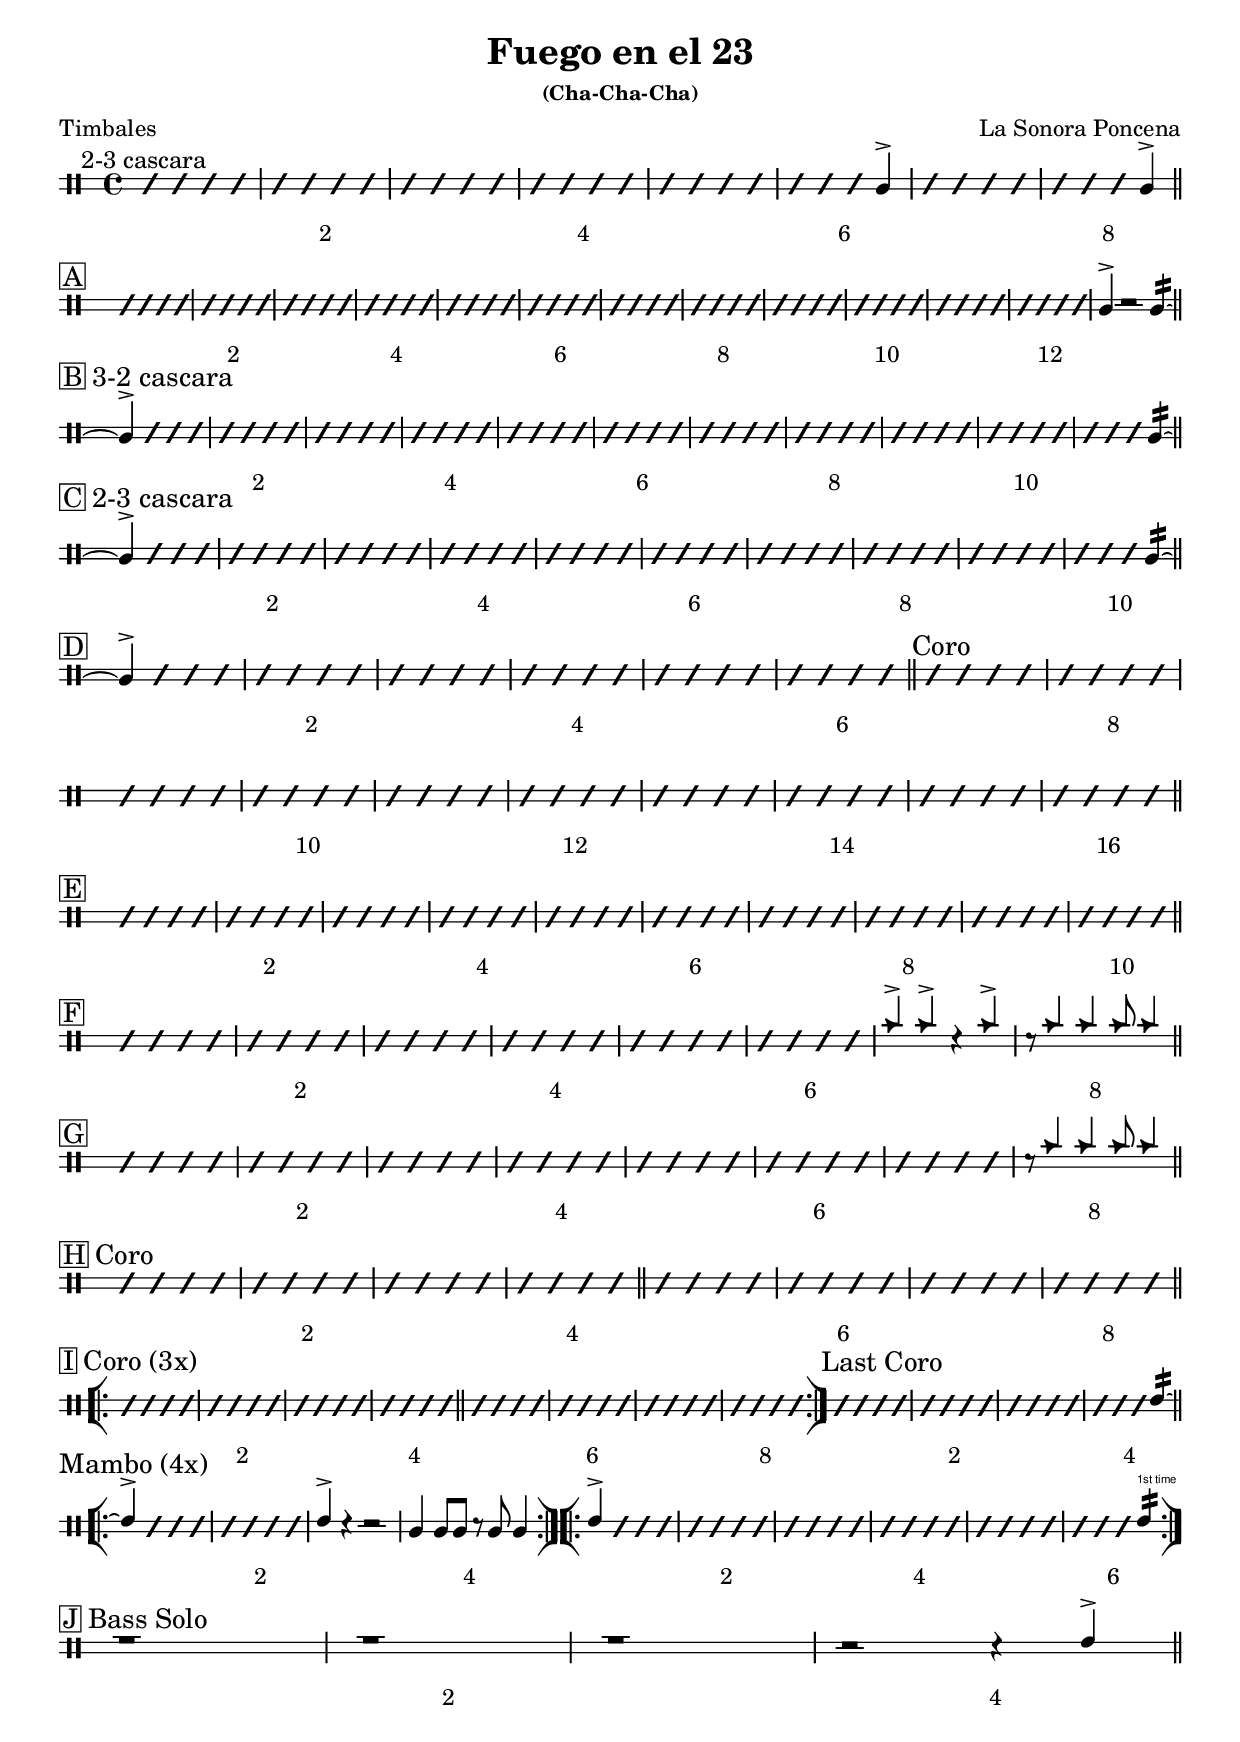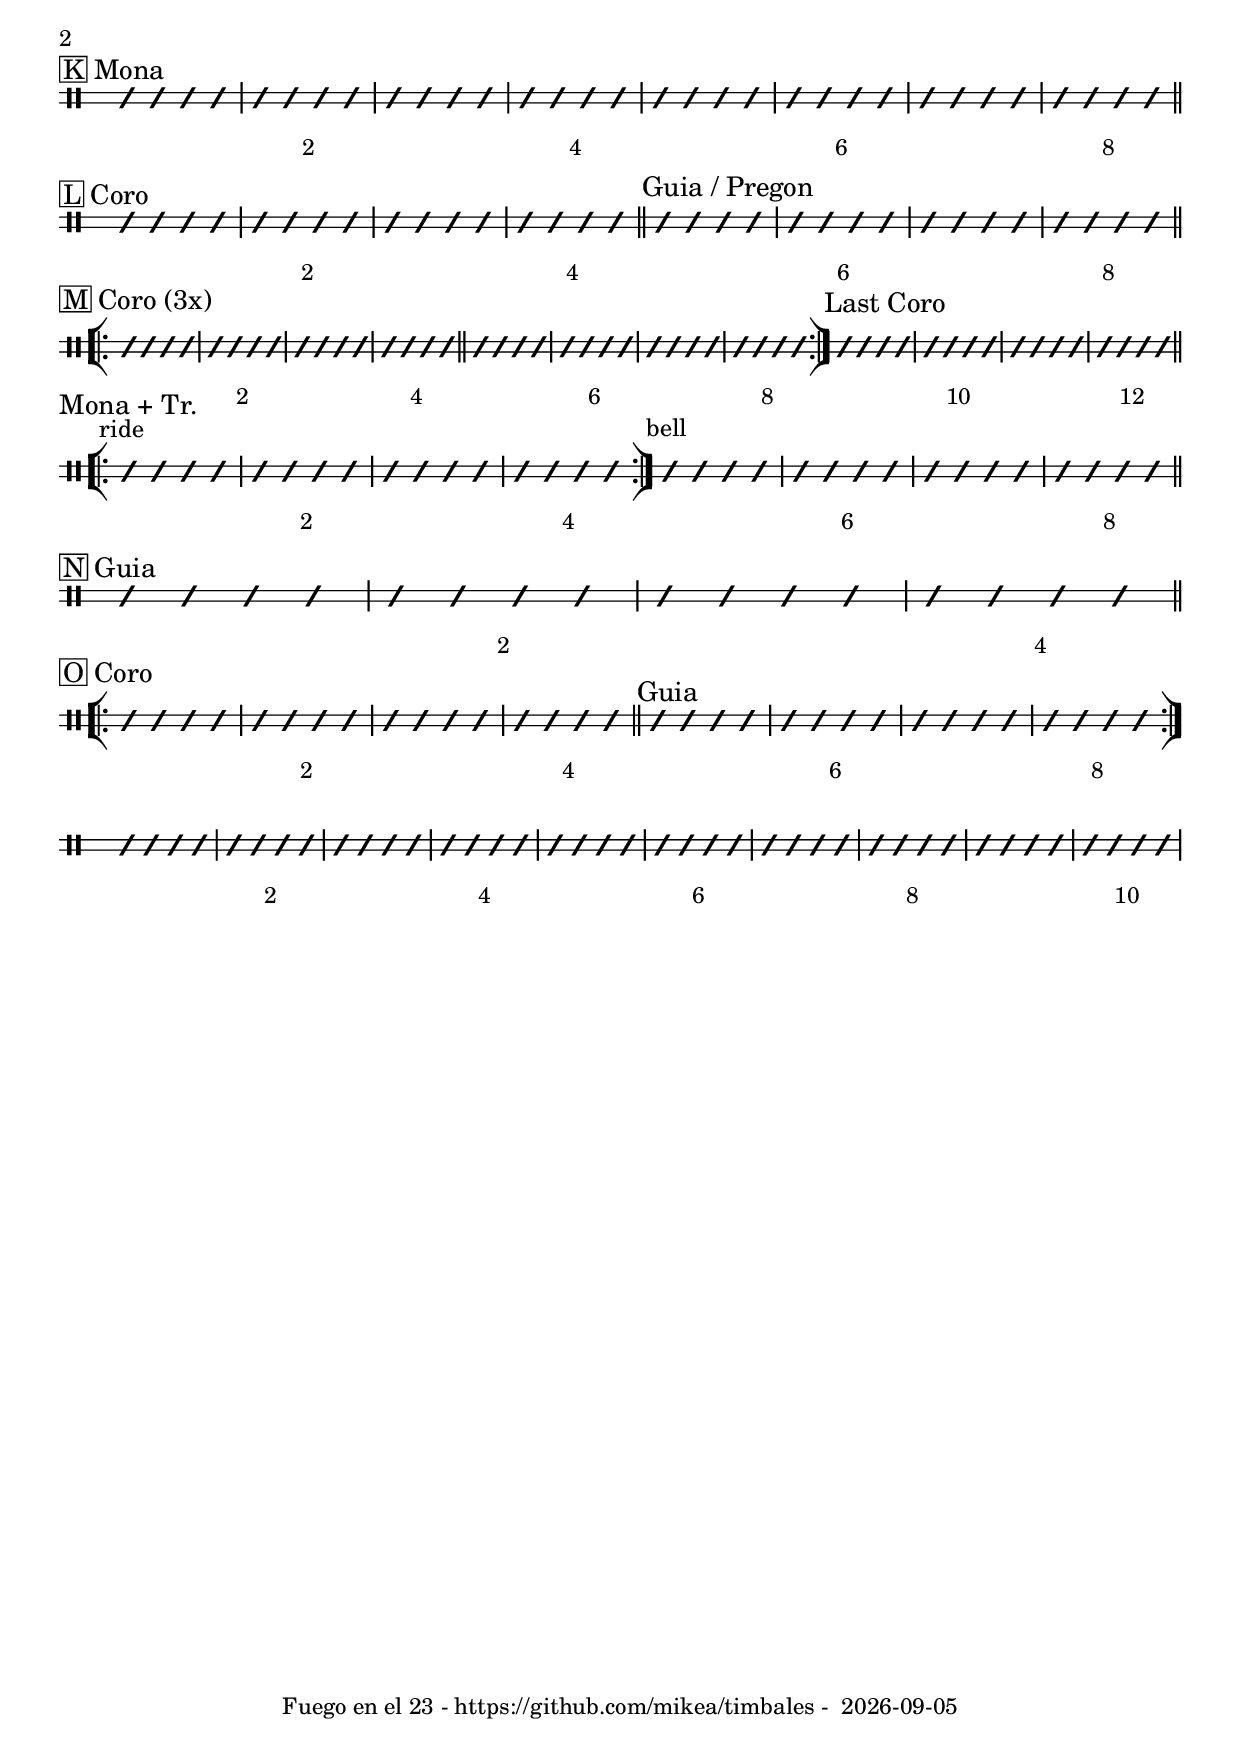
\version "2.24.2"
\include "charts/common.ly"

date = #(strftime "%Y-%m-%d" (localtime (current-time)))

\header {
  title = "Fuego en el 23"
  composer = "La Sonora Poncena"
  subsubtitle = "(Cha-Cha-Cha)"
  poet = "Timbales"
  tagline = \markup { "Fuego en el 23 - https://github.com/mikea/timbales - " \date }
}

\newTimbalesStaff <<
    \newDrumVoiceOne \drummode { 
        \override Score.BarNumber.break-visibility = ##(#f #t #t)

        % intro
        \textMark "2-3 cascara"
        \comp #4 | \comp #4 | \comp #4 | \comp #4 |
        \comp #4 | \rs \rs \rs timl4^> | \comp #4 | \rs \rs \rs timl4^> |
        \bar "||" 


        % A
        \sect "A" ""
        \comp #4 | \comp #4 | \comp #4 | \comp #4 |
        \comp #4 | \comp #4 | \comp #4 | \comp #4 |
        \comp #4 | \comp #4 | \comp #4 | \comp #4 |
        timl4^> r2 timl4:16~ | 
        \bar "||" 

        % B
        \sect "B" "3-2 cascara"
        timl4^> \rs \rs \rs | \comp #4 | \comp #4 | \comp #4 |
        \comp #4 | \comp #4 | \comp #4 | \comp #4 |
        \comp #4 | \comp #4 | \rs \rs \rs timl4:16~ |
        \bar "||" 


        % C
        \sect "C" "2-3 cascara"
        timl4^> \rs \rs \rs | \comp #4 | \comp #4 | \comp #4 |
        \comp #4 | \comp #4 | \comp #4 | \comp #4 |
        \comp #4 |  \rs \rs \rs timl4:16~ | 
        \bar "||" 

        % D
        \sect "D" ""
        timl4^> \rs \rs \rs | \comp #4 | \comp #4 | \comp #4 |
        \comp #4 | \comp #4 | 
        \bar "||" 
        \sectionLabel "Coro"
        \comp #4 | \comp #4 |
        \comp #4 | \comp #4 | \comp #4 | \comp #4 |
        \comp #4 | \comp #4 | \comp #4 | \comp #4 |
        \bar "||" 

        % E
        \sect "E" ""
        \comp #4 | \comp #4 | \comp #4 | \comp #4 |
        \comp #4 | \comp #4 | \comp #4 | \comp #4 |
        \comp #4 | \comp #4 | 
        \bar "||" 

        % F
        \sect "F" ""
        \comp #4 | \comp #4 | \comp #4 | \comp #4 |
        \comp #4 | \comp #4 | cb4^> cb4^> r4 cb4^> | r8 cb4 cb4 cb8 cb4 |
        \bar "||" 

        % G
        \sect "G" ""
        \comp #4 | \comp #4 | \comp #4 | \comp #4 |
        \comp #4 | \comp #4 | \comp #4 | r8 cb4 cb4 cb8 cb4 |
        \bar "||" 

        % H
        \sect "H" "Coro"
        \comp #4 | \comp #4 | \comp #4 | \comp #4 |
        \bar "||" 
        \comp #4 | \comp #4 | \comp #4 | \comp #4 |

        \sect "I" "Coro (3x)"
        \bar "[|:-||"
        \comp #4 | \comp #4 | \comp #4 | \comp #4 | \bar "||"
        \comp #4 | \comp #4 | \comp #4 | \comp #4 | \bar ":|]"
        \sectionLabel "Last Coro"
        \set Score.currentBarNumber = 1
        \comp #4 | \comp #4 | \comp #4 | \rs \rs \rs timh4:16~ |

        \break
        \rbar
        \sectionLabel "Mambo (4x)"
        \bar "[|:-||" 
        timh4^> \rs \rs \rs | \comp #4 | timh4^> r4 r2 | timl4 timl8 timl8 r8 timl8 timl4 | 
        \bar ":|][|:"
        \rbar
        timh4^> \rs \rs \rs | \comp #4 | \comp #4 | \comp #4 | \comp #4 | \rs \rs \rs timh4:16^"1st time" | 
        \bar ":|]"

        % J
        \sect "J" "Bass Solo"
        r1 | r1 | r1 | r2 r4 timh4^> |
        \bar "||" 

        % K
        \sect "K" "Mona"
        \comp #4 | \comp #4 | \comp #4 | \comp #4 |
        \comp #4 | \comp #4 | \comp #4 | \comp #4 |
        \bar "||" 


        % L
        \sect "L" "Coro"
        \comp #4 | \comp #4 | \comp #4 | \comp #4 |
        \bar "||" 
        \sectionLabel "Guia / Pregon"
        \comp #4 | \comp #4 | \comp #4 | \comp #4 |
        \bar "||" 

        % M
        \sect "M"  "Coro (3x)"
        \bar "[|:-||"
        \comp #4 | \comp #4 | \comp #4 | \comp #4 |
        \bar "||" 
        \comp #4 | \comp #4 | \comp #4 | \comp #4 |
        \bar ":|]"
        \sectionLabel "Last Coro"
        \comp #4 | \comp #4 | \comp #4 | \comp #4 |
        
        \break
        \rbar
        \bar "[|:-||"
        \sectionLabel "Mona + Tr."
        \textMark "ride"
        \comp #4 | \comp #4 | \comp #4 | \comp #4 |
        \bar ":|]"
        \textMark "bell"
        \comp #4 | \comp #4 | \comp #4 | \comp #4 |
        \bar "||" 

        % N
        \sect "N" "Guia"
        \comp #4 | \comp #4 | \comp #4 | \comp #4 |

        % O
        \sect "O" "Coro"
        \bar "[|:-||"
        \comp #4 | \comp #4 | \comp #4 | \comp #4 |
        \sectionLabel "Guia"
        \bar "||"
        \comp #4 | \comp #4 | \comp #4 | \comp #4 |
        \bar ":|]"

        \break
        \rbar
        \comp #4 | \comp #4 | \comp #4 | \comp #4 |
        \comp #4 | \comp #4 | \comp #4 | \comp #4 |
        \comp #4 | \comp #4 |
        
        \fine
    }
>>
